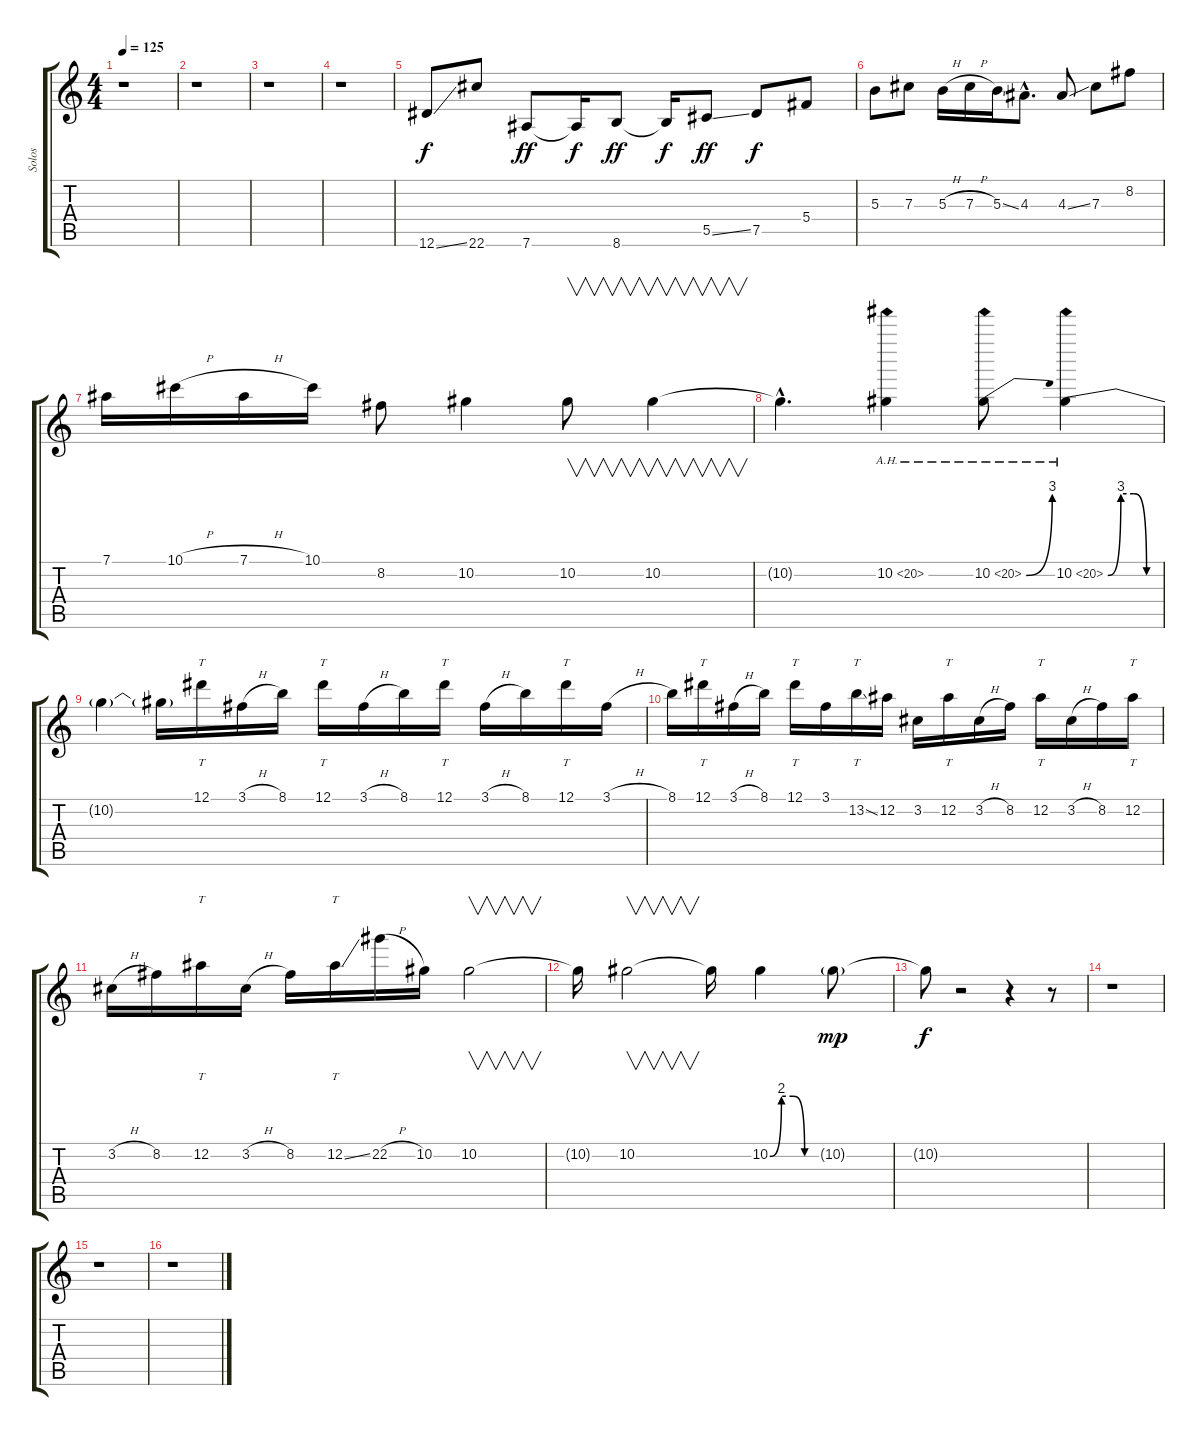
\track ("Solos" "Solos") {instrument distortionguitar}
\staff {score tabs}
\tuning (Eb4 Bb3 Gb3 Db3 Ab2 Eb2) {hide}
\ts (4 4)
\tempo 125
\clef g2
\ks c
r.1{dy f} |
r.1 |
r.1 |
r.1 |
12.6{ss}.8 22.6.8 7.6.8{dy ff} 7.6{t}.16{dy f} 8.6.8{dy ff} 8.6{t}.16{dy f} 5.5{ss}.8{dy ff} 7.5.8{dy f} 5.4.8 |
5.3.8 7.3.8 5.3{h}.16 7.3{h}.16 5.3{ss}.16 4.3{hac}.8{d} 4.3{ss}.8 7.3.8 8.2.8 |
7.1.16 10.1{h}.16 7.1{h}.16 10.1.16 8.2.8 10.2.4 10.2.8{v} 10.2.4{v} |
10.2{hac t}.4{d} 10.2{ah 10}.4 10.2{be (bend 0 0 60 12) ah 10}.8 10.2{be (custom 0 0 15 12 30 12 45 0 60 0) ah 10}.4 |
10.2{t}.4 10.2{t}.16 12.1.16{tt} 3.1{h}.16 8.1.16 12.1.16{tt} 3.1{h}.16 8.1.16 12.1.16{tt} 3.1{h}.16 8.1.16 12.1.16{tt} 3.1{h}.16 |
8.1.16 12.1.16{tt} 3.1{h}.16 8.1.16 12.1.16{tt} 3.1.16 13.2{ss}.16{tt} 12.2.16 3.2.16 12.2.16{tt} 3.2{h}.16 8.2.16 12.2.16{tt} 3.2{h}.16 8.2.16 12.2.16{tt} |
3.2{h}.16 8.2.16 12.2.16{tt} 3.2{h}.16 8.2.16 12.2{ss}.16{tt} 22.2{h}.16 10.2.16 10.2.2{v} |
10.2{t}.16 10.2.2{v} 10.2{t}.16 10.2{be (custom 0 0 15 8 30 8 45 0 60 0)}.4 10.2{g}.8{dy mp} |
10.2{t}.8{dy f} r.2 r.4 r.8 |
r.1 |
r.1 |
r.1
